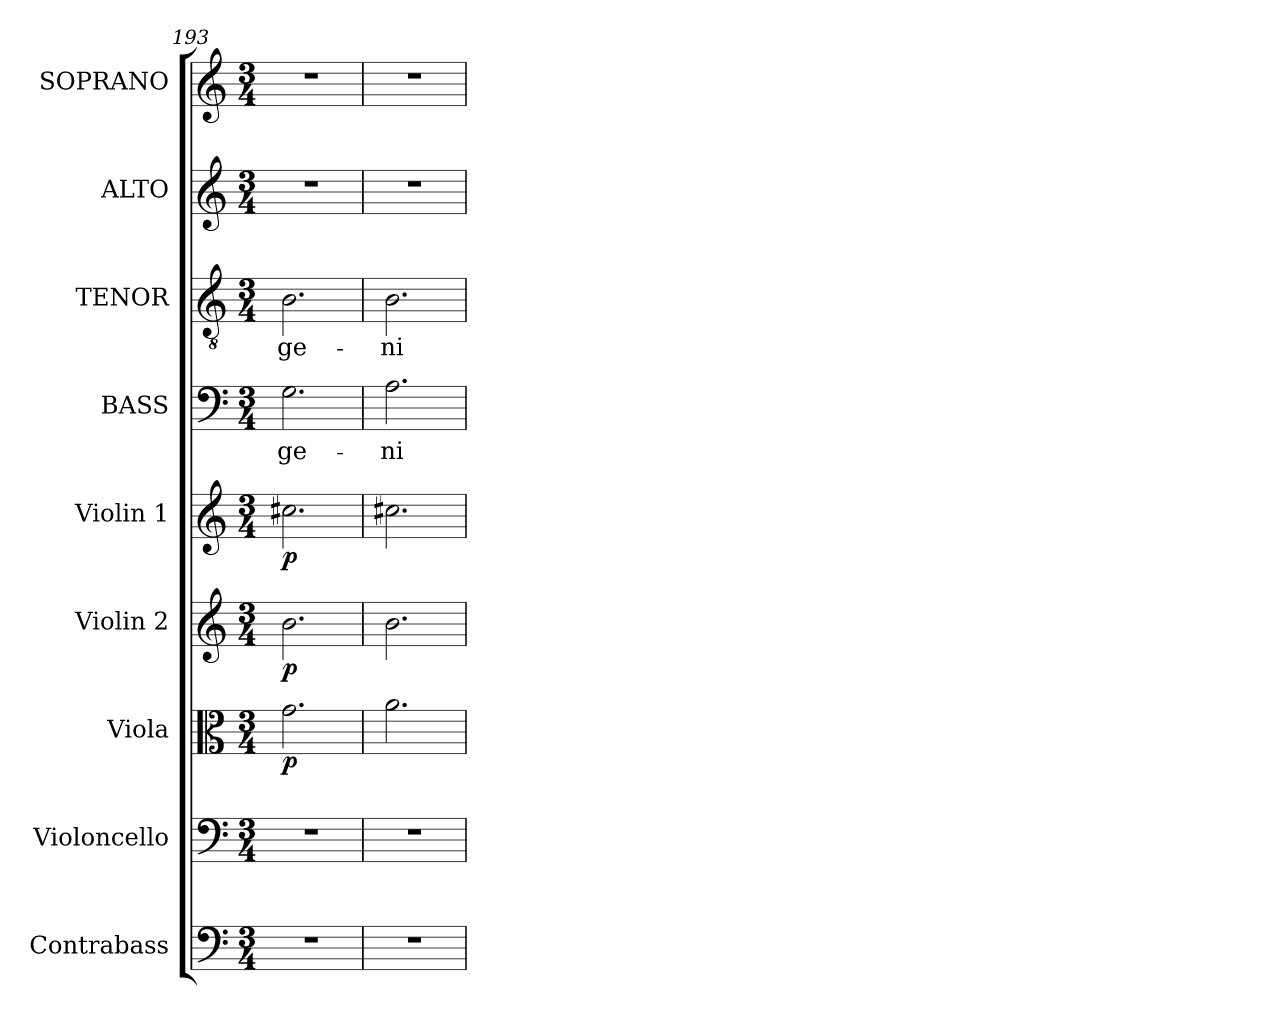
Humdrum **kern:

**kern	**kern	**kern	**dynam	**kern	**dynam	**kern	**dynam	**kern	**text	**kern	**text	**kern	**kern
*part9	*part8	*part7	*part7	*part6	*part6	*part5	*part5	*part4	*part4	*part3	*part3	*part2	*part1
*staff9	*staff8	*staff7	*staff7	*staff6	*staff6	*staff5	*staff5	*staff4	*staff4	*staff3	*staff3	*staff2	*staff1
*I"Contrabass	*I"Violoncello	*I"Viola	*	*I"Violin 2	*	*I"Violin 1	*	*I"BASS	*	*I"TENOR	*	*I"ALTO	*I"SOPRANO
*I'Cb.	*I'Vc.	*I'Vla.	*	*I'Vln. 2	*	*I'Vln. 1	*	*I'B.	*	*I'T.	*	*I'A.	*I'S.
!!LO:PB:g=z
*clefF4	*clefF4	*clefC3	*	*clefG2	*	*clefG2	*	*clefF4	*	*clefGv2	*	*clefG2	*clefG2
*ITrd7c12	*	*	*	*	*	*	*	*	*	*ITrd7c12	*	*	*
*k[]	*k[]	*k[]	*	*k[]	*	*k[]	*	*k[]	*	*k[]	*	*k[]	*k[]
*C:	*C:	*C:	*	*C:	*	*C:	*	*C:	*	*C:	*	*C:	*C:
*M3/4	*M3/4	*M3/4	*	*M3/4	*	*M3/4	*	*M3/4	*	*M3/4	*	*M3/4	*M3/4
=193	=193	=193	=193	=193	=193	=193	=193	=193	=193	=193	=193	=193	=193
!LO:N:vis=1	!LO:N:vis=1	!	!	!	!	!	!	!	!	!	!	!	!
!	!	!	!	!	!	!	!	!	!LO:LY:b:color=#000000	!	!	!	!
!	!	!	!	!	!	!	!	!	!	!	!LO:LY:b:color=#000000	!LO:N:vis=1	!LO:N:vis=1
2.r	2.r	2.gi\	p	2.bi\	p	2.cc#Xi\	p	2.Gi\	-ge-	2.BBi\	-ge-	2.r	2.r
=194	=194	=194	=194	=194	=194	=194	=194	=194	=194	=194	=194	=194	=194
!LO:N:vis=1	!LO:N:vis=1	!	!	!	!	!	!	!	!	!	!	!	!
!	!	!	!	!	!	!	!	!	!LO:LY:b:color=#000000	!	!	!	!
!	!	!	!	!	!	!	!	!	!	!	!LO:LY:b:color=#000000	!LO:N:vis=1	!LO:N:vis=1
2.r	2.r	2.ai\	.	2.bi\	.	2.cc#Xi\	.	2.Ai\	-ni-	2.BBi\	-ni-	2.r	2.r
=	=	=	=	=	=	=	=	=	=	=	=	=	=
*-	*-	*-	*-	*-	*-	*-	*-	*-	*-	*-	*-	*-	*-
